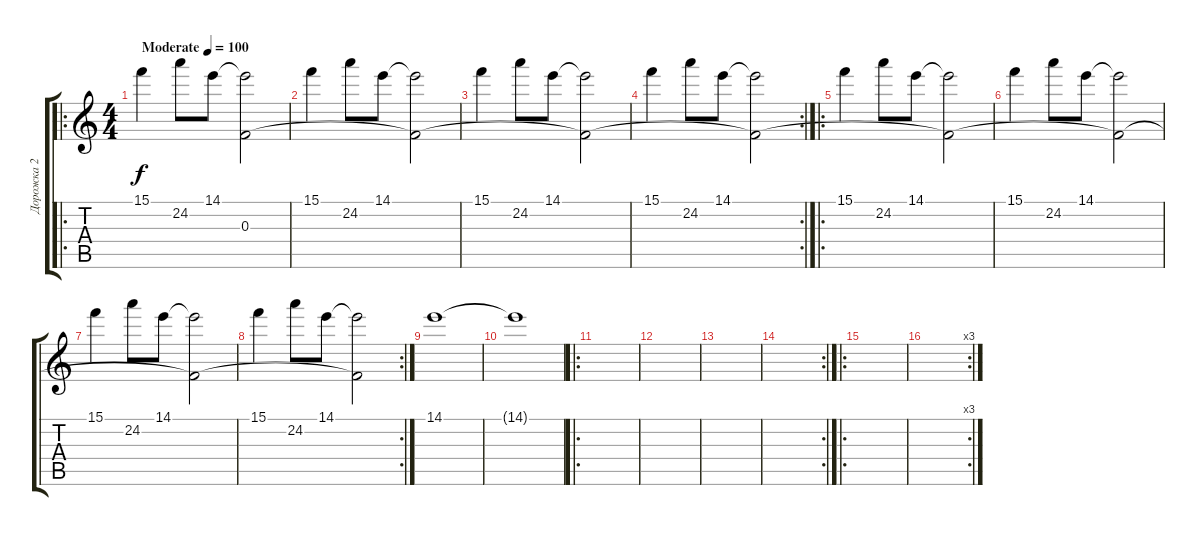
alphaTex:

\track ("Дорожка 2" "Дорожка 2") {instrument distortionguitar}
\staff {score tabs}
\tuning (D4 A3 F3 C3 G2 C2) {hide}
\ro
\ts (4 4)
\tempo (100 "Moderate")
\clef g2
\ks c
15.1.4{dy f instrument distortionguitar} 24.2.8 14.1.8 (14.1{t} 0.3).2 |
15.1.4 24.2.8 14.1.8 (14.1{t} 0.3{t}).2 |
15.1.4 24.2.8 14.1.8 (14.1{t} 0.3{t}).2 |
\rc 2
15.1.4 24.2.8 14.1.8 (14.1{t} 0.3{t}).2 |
\ro
15.1.4 24.2.8 14.1.8 (14.1{t} 0.3{t}).2 |
15.1.4 24.2.8 14.1.8 (14.1{t} 0.3{t}).2 |
15.1.4 24.2.8 14.1.8 (14.1{t} 0.3{t}).2 |
\rc 2
15.1.4 24.2.8 14.1.8 (14.1{t} 0.3{t}).2 |
14.1.1 |
14.1{t}.1 |
\ro
|
|
|
\rc 2
|
\ro
|
\rc 3
